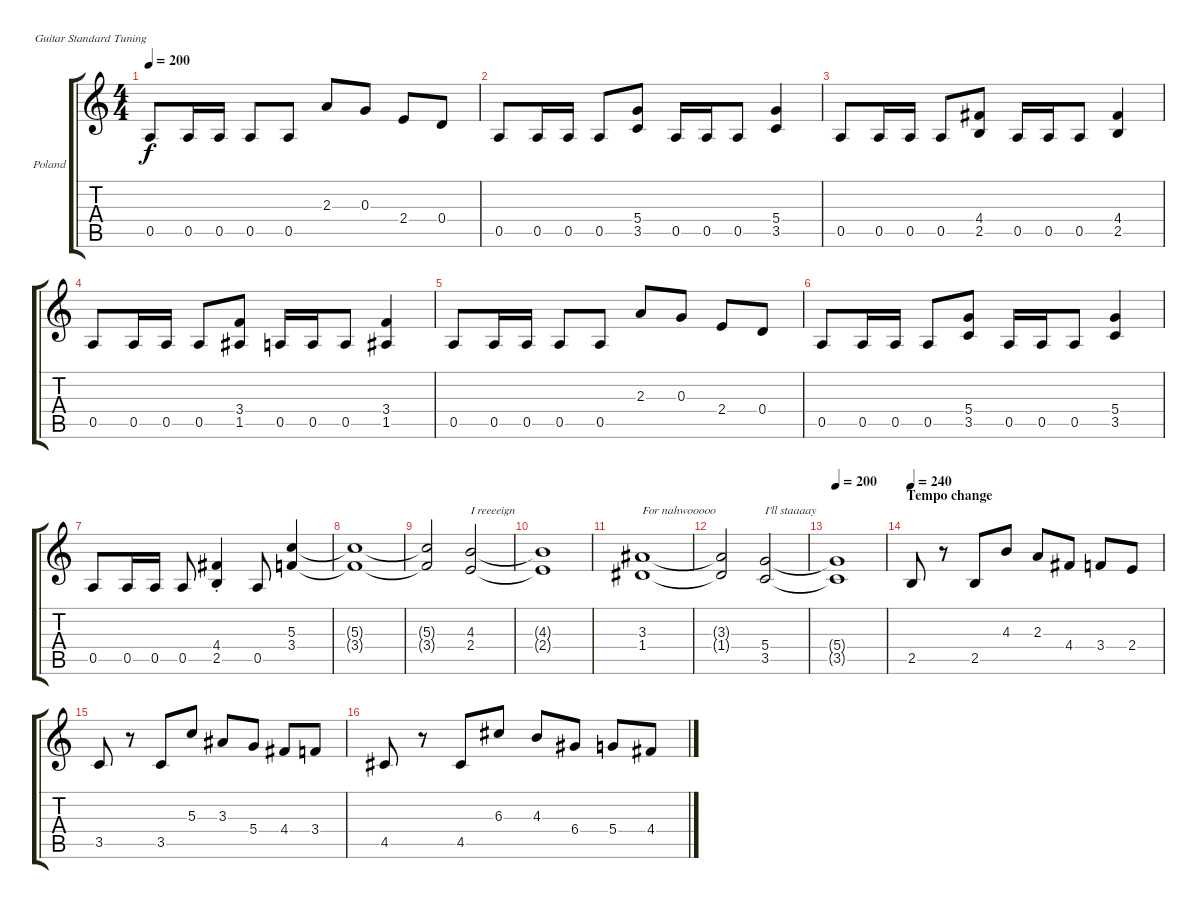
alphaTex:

\bracketExtendMode groupsimilarinstruments
\firstSystemTrackNameOrientation horizontal
\otherSystemsTrackNameOrientation horizontal
\track ("Chris Poland" "Poland") {instrument distortionguitar}
\staff {score tabs}
\tuning (E4 B3 G3 D3 A2 E2)
\ts (4 4)
\tempo 200
\clef g2
\ks c
0.5.8{dy f} 0.5.16 0.5.16 0.5.8 0.5.8 2.3.8 0.3.8 2.4.8 0.4.8 |
0.5.8 0.5.16 0.5.16 0.5.8 (5.4 3.5).8 0.5.16 0.5.16 0.5.8 (5.4 3.5).4 |
0.5.8 0.5.16 0.5.16 0.5.8 (4.4 2.5).8 0.5.16 0.5.16 0.5.8 (4.4 2.5).4 |
0.5.8 0.5.16 0.5.16 0.5.8 (3.4 1.5).8 0.5.16 0.5.16 0.5.8 (3.4 1.5).4 |
0.5.8 0.5.16 0.5.16 0.5.8 0.5.8 2.3.8 0.3.8 2.4.8 0.4.8 |
0.5.8 0.5.16 0.5.16 0.5.8 (5.4 3.5).8 0.5.16 0.5.16 0.5.8 (5.4 3.5).4 |
0.5.8 0.5.16 0.5.16 0.5.8 (4.4{st} 2.5).4 0.5.8 (5.3 3.4).4 |
(5.3{t} 3.4{t}).1 |
(5.3{t} 3.4{t}).2 (4.3 2.4).2{txt "I reeeeign"} |
(4.3{t} 2.4{t}).1 |
(3.3 1.4).1{txt "For nahwooooo"} |
(3.3{t} 1.4{t}).2 (5.4 3.5).2{txt "I'll staaaay"} |
\tempo 200
(5.4{t} 3.5{t}).1 |
\section ("" "Tempo change")
\tempo 240
2.5.8 r.8 2.5.8 4.3.8 2.3.8 4.4.8 3.4.8 2.4.8 |
3.5.8 r.8 3.5.8 5.3.8 3.3.8 5.4.8 4.4.8 3.4.8 |
4.5.8 r.8 4.5.8 6.3.8 4.3.8 6.4.8 5.4.8 4.4.8
